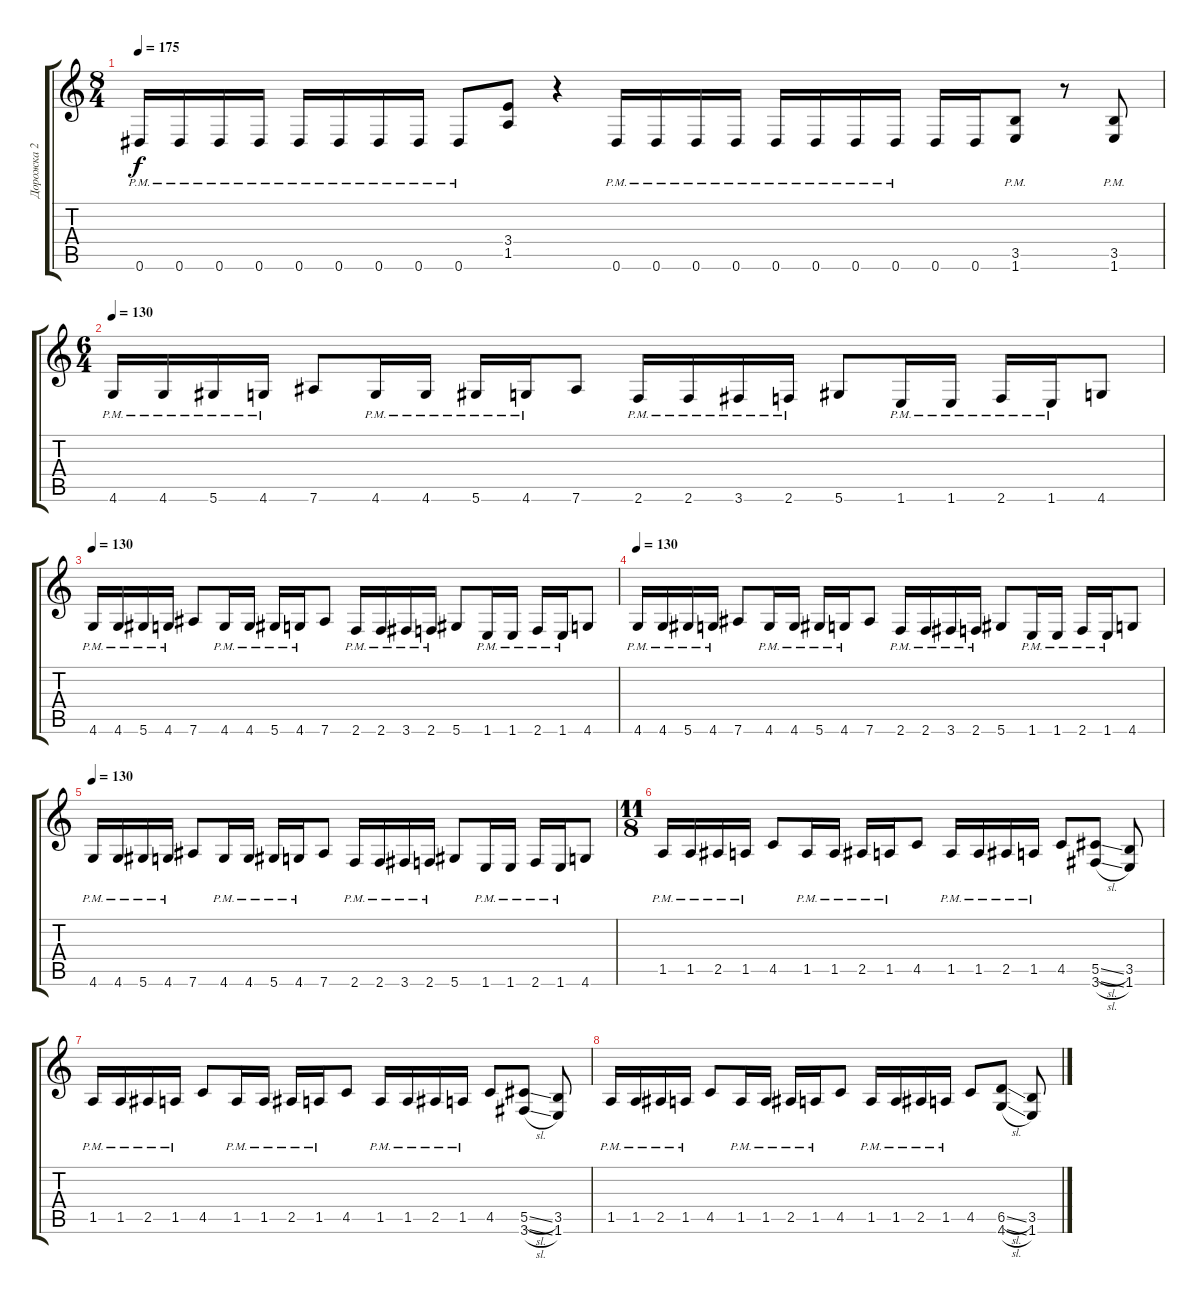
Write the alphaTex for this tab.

\track ("Дорожка 2" "Дорожка 2") {instrument distortionguitar}
\staff {score tabs}
\tuning (Eb4 Bb3 Gb3 Db3 Ab2 Eb2) {hide}
\ts (8 4)
\tempo 175
\clef g2
\ks c
0.6{pm}.16{dy f} 0.6{pm}.16 0.6{pm}.16 0.6{pm}.16 0.6{pm}.16 0.6{pm}.16 0.6{pm}.16 0.6{pm}.16 0.6{pm}.8 (3.4 1.5).8 r.4 0.6{pm}.16 0.6{pm}.16 0.6{pm}.16 0.6{pm}.16 0.6{pm}.16 0.6{pm}.16 0.6{pm}.16 0.6{pm}.16 0.6.16 0.6.16 (3.5{pm} 1.6{pm}).8 r.8 (3.5{pm} 1.6{pm}).8 |
\ts (6 4)
\tempo 130
4.6{pm}.16 4.6{pm}.16 5.6{pm}.16 4.6{pm}.16 7.6.8 4.6{pm}.16 4.6{pm}.16 5.6{pm}.16 4.6{pm}.16 7.6.8 2.6{pm}.16 2.6{pm}.16 3.6{pm}.16 2.6{pm}.16 5.6.8 1.6{pm}.16 1.6{pm}.16 2.6{pm}.16 1.6{pm}.16 4.6.8 |
\tempo 130
4.6{pm}.16 4.6{pm}.16 5.6{pm}.16 4.6{pm}.16 7.6.8 4.6{pm}.16 4.6{pm}.16 5.6{pm}.16 4.6{pm}.16 7.6.8 2.6{pm}.16 2.6{pm}.16 3.6{pm}.16 2.6{pm}.16 5.6.8 1.6{pm}.16 1.6{pm}.16 2.6{pm}.16 1.6{pm}.16 4.6.8 |
\tempo 130
4.6{pm}.16 4.6{pm}.16 5.6{pm}.16 4.6{pm}.16 7.6.8 4.6{pm}.16 4.6{pm}.16 5.6{pm}.16 4.6{pm}.16 7.6.8 2.6{pm}.16 2.6{pm}.16 3.6{pm}.16 2.6{pm}.16 5.6.8 1.6{pm}.16 1.6{pm}.16 2.6{pm}.16 1.6{pm}.16 4.6.8 |
\tempo 130
4.6{pm}.16 4.6{pm}.16 5.6{pm}.16 4.6{pm}.16 7.6.8 4.6{pm}.16 4.6{pm}.16 5.6{pm}.16 4.6{pm}.16 7.6.8 2.6{pm}.16 2.6{pm}.16 3.6{pm}.16 2.6{pm}.16 5.6.8 1.6{pm}.16 1.6{pm}.16 2.6{pm}.16 1.6{pm}.16 4.6.8 |
\ts (11 8)
1.5{pm}.16 1.5{pm}.16 2.5{pm}.16 1.5{pm}.16 4.5.8 1.5{pm}.16 1.5{pm}.16 2.5{pm}.16 1.5{pm}.16 4.5.8 1.5{pm}.16 1.5{pm}.16 2.5{pm}.16 1.5{pm}.16 4.5.8 (5.5{sl} 3.6{sl}).8 (3.5 1.6).8 |
1.5{pm}.16 1.5{pm}.16 2.5{pm}.16 1.5{pm}.16 4.5.8 1.5{pm}.16 1.5{pm}.16 2.5{pm}.16 1.5{pm}.16 4.5.8 1.5{pm}.16 1.5{pm}.16 2.5{pm}.16 1.5{pm}.16 4.5.8 (5.5{sl} 3.6{sl}).8 (3.5 1.6).8 |
1.5{pm}.16 1.5{pm}.16 2.5{pm}.16 1.5{pm}.16 4.5.8 1.5{pm}.16 1.5{pm}.16 2.5{pm}.16 1.5{pm}.16 4.5.8 1.5{pm}.16 1.5{pm}.16 2.5{pm}.16 1.5{pm}.16 4.5.8 (6.5{sl} 4.6{sl}).8 (3.5 1.6).8
